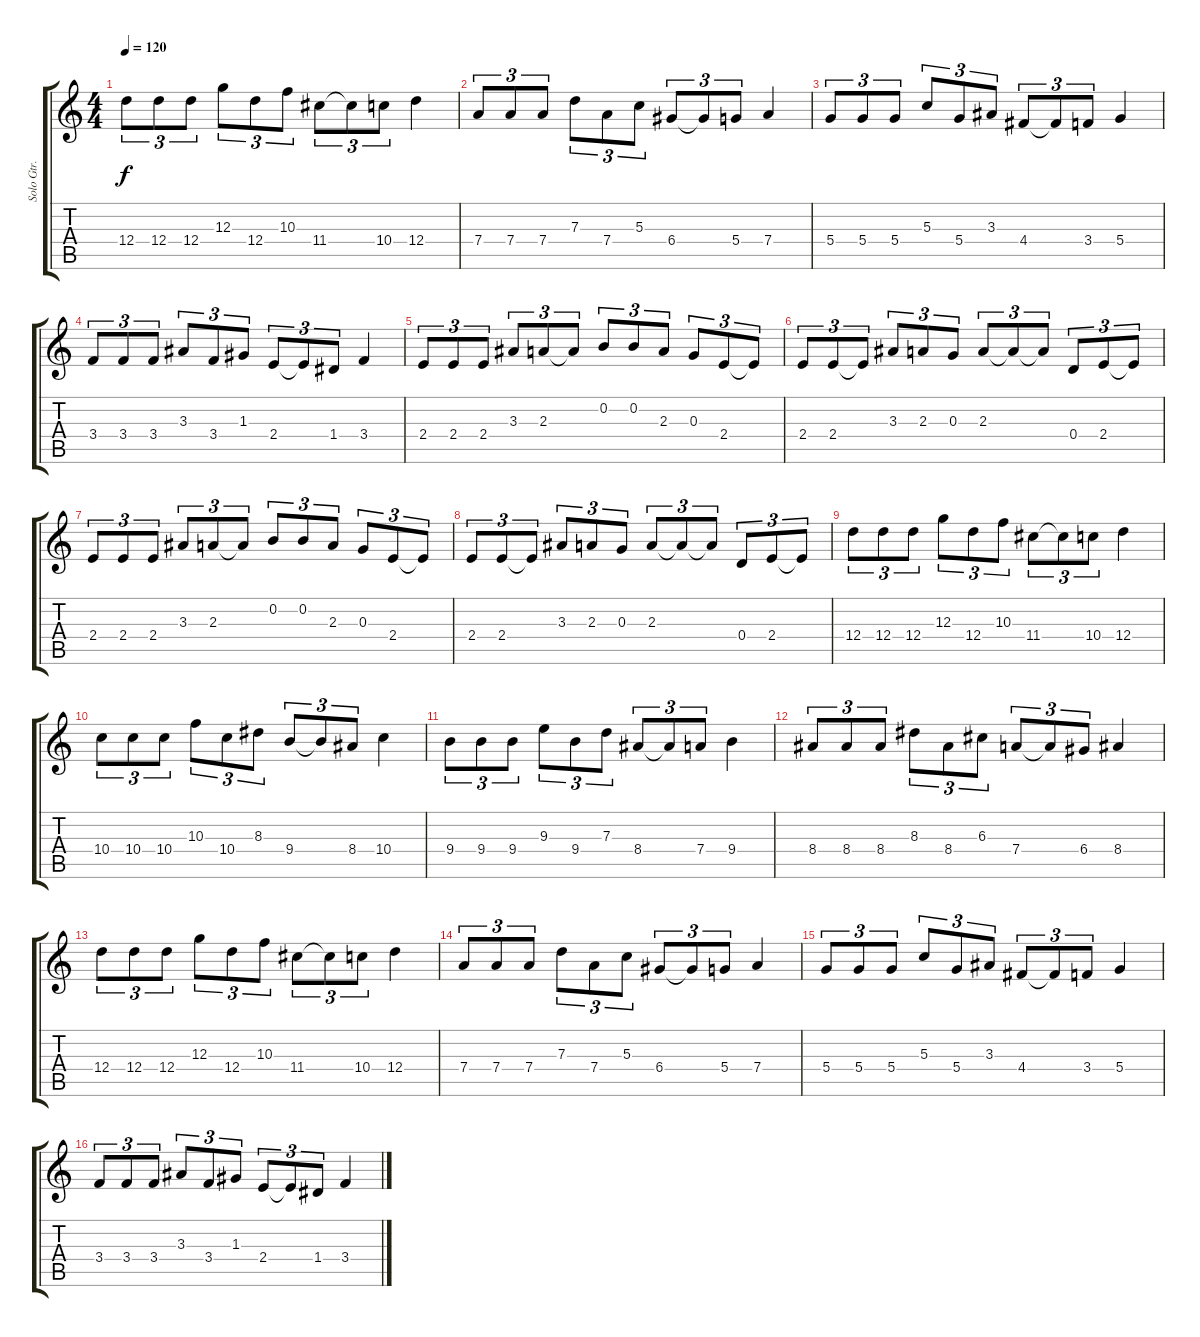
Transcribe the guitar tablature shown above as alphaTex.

\track ("Solo Gtr. 3" "Solo Gtr. ") {instrument distortionguitar}
\staff {score tabs}
\tuning (E4 B3 G3 D3 A2 E2) {hide}
\ts (4 4)
\tempo 120
\clef g2
\ks c
12.4.8{tu (3 2) dy f} 12.4.8{tu (3 2)} 12.4.8{tu (3 2)} 12.3.8{tu (3 2)} 12.4.8{tu (3 2)} 10.3.8{tu (3 2)} 11.4.8{tu (3 2)} 11.4{t}.8{tu (3 2)} 10.4.8{tu (3 2)} 12.4.4 |
7.4.8{tu (3 2)} 7.4.8{tu (3 2)} 7.4.8{tu (3 2)} 7.3.8{tu (3 2)} 7.4.8{tu (3 2)} 5.3.8{tu (3 2)} 6.4.8{tu (3 2)} 6.4{t}.8{tu (3 2)} 5.4.8{tu (3 2)} 7.4.4 |
5.4.8{tu (3 2)} 5.4.8{tu (3 2)} 5.4.8{tu (3 2)} 5.3.8{tu (3 2)} 5.4.8{tu (3 2)} 3.3.8{tu (3 2)} 4.4.8{tu (3 2)} 4.4{t}.8{tu (3 2)} 3.4.8{tu (3 2)} 5.4.4 |
3.4.8{tu (3 2)} 3.4.8{tu (3 2)} 3.4.8{tu (3 2)} 3.3.8{tu (3 2)} 3.4.8{tu (3 2)} 1.3.8{tu (3 2)} 2.4.8{tu (3 2)} 2.4{t}.8{tu (3 2)} 1.4.8{tu (3 2)} 3.4.4 |
2.4.8{tu (3 2)} 2.4.8{tu (3 2)} 2.4.8{tu (3 2)} 3.3.8{tu (3 2)} 2.3.8{tu (3 2)} 2.3{t}.8{tu (3 2)} 0.2.8{tu (3 2)} 0.2.8{tu (3 2)} 2.3.8{tu (3 2)} 0.3.8{tu (3 2)} 2.4.8{tu (3 2)} 2.4{t}.8{tu (3 2)} |
2.4.8{tu (3 2)} 2.4.8{tu (3 2)} 2.4{t}.8{tu (3 2)} 3.3.8{tu (3 2)} 2.3.8{tu (3 2)} 0.3.8{tu (3 2)} 2.3.8{tu (3 2)} 2.3{t}.8{tu (3 2)} 2.3{t}.8{tu (3 2)} 0.4.8{tu (3 2)} 2.4.8{tu (3 2)} 2.4{t}.8{tu (3 2)} |
2.4.8{tu (3 2)} 2.4.8{tu (3 2)} 2.4.8{tu (3 2)} 3.3.8{tu (3 2)} 2.3.8{tu (3 2)} 2.3{t}.8{tu (3 2)} 0.2.8{tu (3 2)} 0.2.8{tu (3 2)} 2.3.8{tu (3 2)} 0.3.8{tu (3 2)} 2.4.8{tu (3 2)} 2.4{t}.8{tu (3 2)} |
2.4.8{tu (3 2)} 2.4.8{tu (3 2)} 2.4{t}.8{tu (3 2)} 3.3.8{tu (3 2)} 2.3.8{tu (3 2)} 0.3.8{tu (3 2)} 2.3.8{tu (3 2)} 2.3{t}.8{tu (3 2)} 2.3{t}.8{tu (3 2)} 0.4.8{tu (3 2)} 2.4.8{tu (3 2)} 2.4{t}.8{tu (3 2)} |
12.4.8{tu (3 2)} 12.4.8{tu (3 2)} 12.4.8{tu (3 2)} 12.3.8{tu (3 2)} 12.4.8{tu (3 2)} 10.3.8{tu (3 2)} 11.4.8{tu (3 2)} 11.4{t}.8{tu (3 2)} 10.4.8{tu (3 2)} 12.4.4 |
10.4.8{tu (3 2)} 10.4.8{tu (3 2)} 10.4.8{tu (3 2)} 10.3.8{tu (3 2)} 10.4.8{tu (3 2)} 8.3.8{tu (3 2)} 9.4.8{tu (3 2)} 9.4{t}.8{tu (3 2)} 8.4.8{tu (3 2)} 10.4.4 |
9.4.8{tu (3 2)} 9.4.8{tu (3 2)} 9.4.8{tu (3 2)} 9.3.8{tu (3 2)} 9.4.8{tu (3 2)} 7.3.8{tu (3 2)} 8.4.8{tu (3 2)} 8.4{t}.8{tu (3 2)} 7.4.8{tu (3 2)} 9.4.4 |
8.4.8{tu (3 2)} 8.4.8{tu (3 2)} 8.4.8{tu (3 2)} 8.3.8{tu (3 2)} 8.4.8{tu (3 2)} 6.3.8{tu (3 2)} 7.4.8{tu (3 2)} 7.4{t}.8{tu (3 2)} 6.4.8{tu (3 2)} 8.4.4 |
12.4.8{tu (3 2)} 12.4.8{tu (3 2)} 12.4.8{tu (3 2)} 12.3.8{tu (3 2)} 12.4.8{tu (3 2)} 10.3.8{tu (3 2)} 11.4.8{tu (3 2)} 11.4{t}.8{tu (3 2)} 10.4.8{tu (3 2)} 12.4.4 |
7.4.8{tu (3 2)} 7.4.8{tu (3 2)} 7.4.8{tu (3 2)} 7.3.8{tu (3 2)} 7.4.8{tu (3 2)} 5.3.8{tu (3 2)} 6.4.8{tu (3 2)} 6.4{t}.8{tu (3 2)} 5.4.8{tu (3 2)} 7.4.4 |
5.4.8{tu (3 2)} 5.4.8{tu (3 2)} 5.4.8{tu (3 2)} 5.3.8{tu (3 2)} 5.4.8{tu (3 2)} 3.3.8{tu (3 2)} 4.4.8{tu (3 2)} 4.4{t}.8{tu (3 2)} 3.4.8{tu (3 2)} 5.4.4 |
3.4.8{tu (3 2)} 3.4.8{tu (3 2)} 3.4.8{tu (3 2)} 3.3.8{tu (3 2)} 3.4.8{tu (3 2)} 1.3.8{tu (3 2)} 2.4.8{tu (3 2)} 2.4{t}.8{tu (3 2)} 1.4.8{tu (3 2)} 3.4.4
